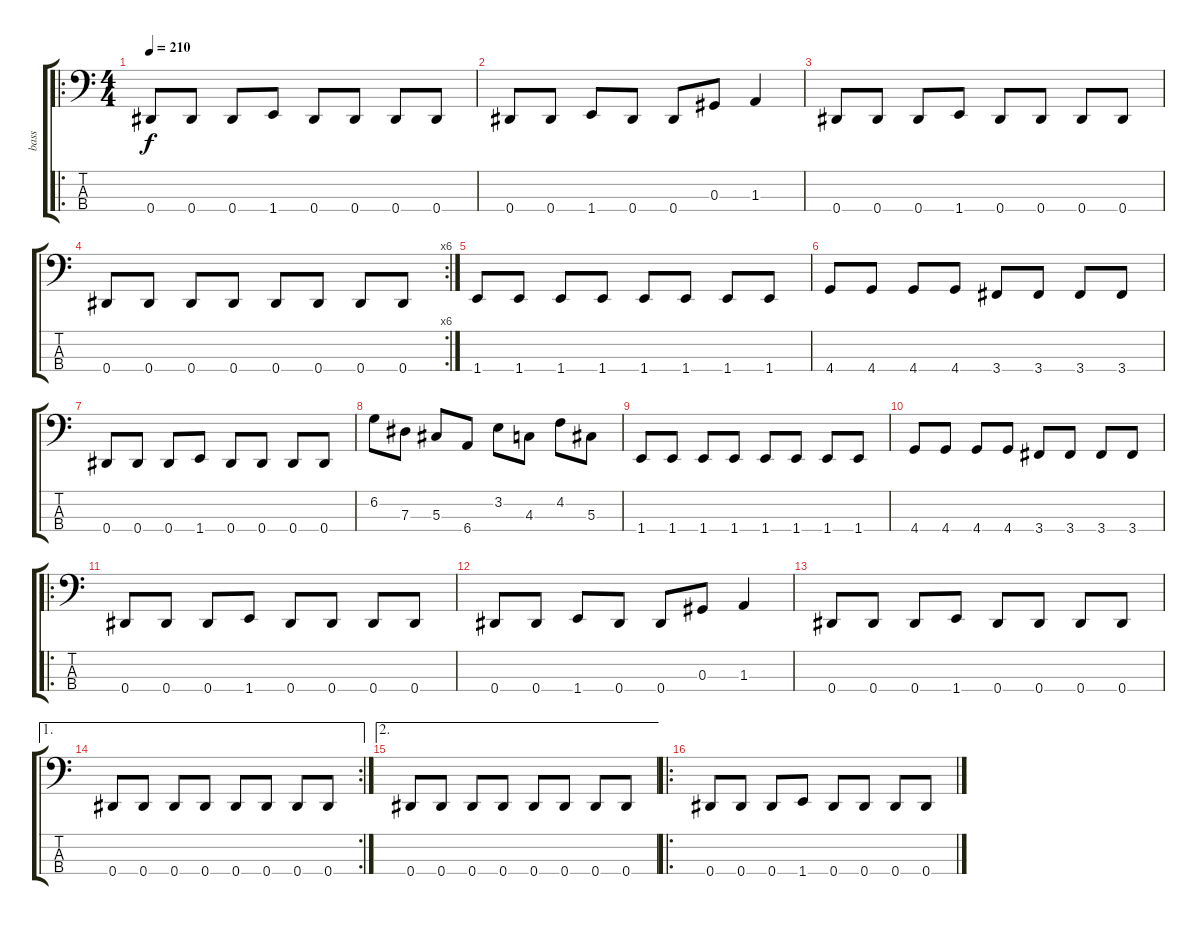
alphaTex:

\track ("bass" "bass") {instrument electricbasspick}
\staff {score tabs}
\tuning (Gb2 Db2 Ab1 Eb1) {hide}
\ro
\ts (4 4)
\tempo 210
\clef f4
\ks c
0.4.8{dy f} 0.4.8 0.4.8 1.4.8 0.4.8 0.4.8 0.4.8 0.4.8 |
0.4.8 0.4.8 1.4.8 0.4.8 0.4.8 0.3.8 1.3.4 |
0.4.8 0.4.8 0.4.8 1.4.8 0.4.8 0.4.8 0.4.8 0.4.8 |
\rc 6
0.4.8 0.4.8 0.4.8 0.4.8 0.4.8 0.4.8 0.4.8 0.4.8 |
1.4.8 1.4.8 1.4.8 1.4.8 1.4.8 1.4.8 1.4.8 1.4.8 |
4.4.8 4.4.8 4.4.8 4.4.8 3.4.8 3.4.8 3.4.8 3.4.8 |
0.4.8 0.4.8 0.4.8 1.4.8 0.4.8 0.4.8 0.4.8 0.4.8 |
6.2.8 7.3.8 5.3.8 6.4.8 3.2.8 4.3.8 4.2.8 5.3.8 |
1.4.8 1.4.8 1.4.8 1.4.8 1.4.8 1.4.8 1.4.8 1.4.8 |
4.4.8 4.4.8 4.4.8 4.4.8 3.4.8 3.4.8 3.4.8 3.4.8 |
\ro
0.4.8 0.4.8 0.4.8 1.4.8 0.4.8 0.4.8 0.4.8 0.4.8 |
0.4.8 0.4.8 1.4.8 0.4.8 0.4.8 0.3.8 1.3.4 |
0.4.8 0.4.8 0.4.8 1.4.8 0.4.8 0.4.8 0.4.8 0.4.8 |
\ae 1
\rc 2
0.4.8 0.4.8 0.4.8 0.4.8 0.4.8 0.4.8 0.4.8 0.4.8 |
\ae 2
0.4.8 0.4.8 0.4.8 0.4.8 0.4.8 0.4.8 0.4.8 0.4.8 |
\ro
0.4.8 0.4.8 0.4.8 1.4.8 0.4.8 0.4.8 0.4.8 0.4.8
